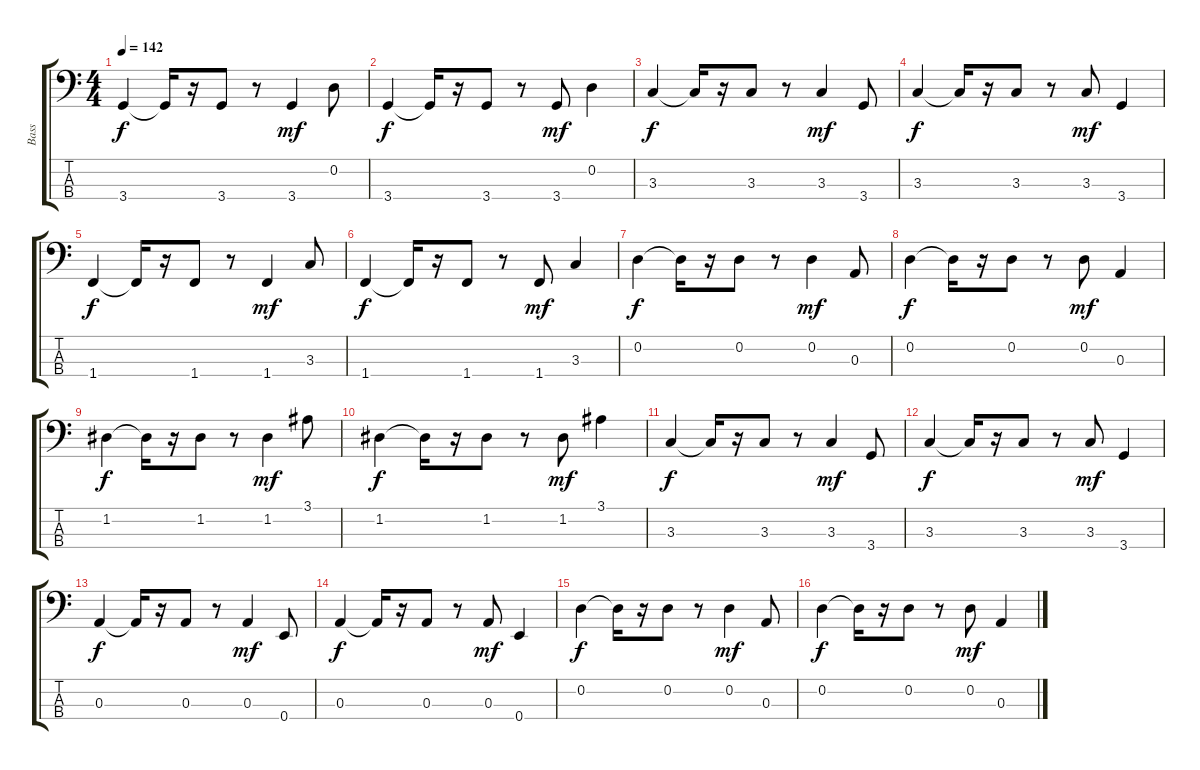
\track ("Bass" "Bass") {instrument electricbassfinger}
\staff {score tabs}
\tuning (G2 D2 A1 E1) {hide}
\ts (4 4)
\tempo 142
\clef f4
\ks c
3.4.4{dy f} 3.4{t}.16 r.16 3.4.8 r.8 3.4.4{dy mf} 0.2.8 |
3.4.4{dy f} 3.4{t}.16 r.16 3.4.8 r.8 3.4.8{dy mf} 0.2.4 |
3.3.4{dy f} 3.3{t}.16 r.16 3.3.8 r.8 3.3.4{dy mf} 3.4.8 |
3.3.4{dy f} 3.3{t}.16 r.16 3.3.8 r.8 3.3.8{dy mf} 3.4.4 |
1.4.4{dy f} 1.4{t}.16 r.16 1.4.8 r.8 1.4.4{dy mf} 3.3.8 |
1.4.4{dy f} 1.4{t}.16 r.16 1.4.8 r.8 1.4.8{dy mf} 3.3.4 |
0.2.4{dy f} 0.2{t}.16 r.16 0.2.8 r.8 0.2.4{dy mf} 0.3.8 |
0.2.4{dy f} 0.2{t}.16 r.16 0.2.8 r.8 0.2.8{dy mf} 0.3.4 |
1.2.4{dy f} 1.2{t}.16 r.16 1.2.8 r.8 1.2.4{dy mf} 3.1.8 |
1.2.4{dy f} 1.2{t}.16 r.16 1.2.8 r.8 1.2.8{dy mf} 3.1.4 |
3.3.4{dy f} 3.3{t}.16 r.16 3.3.8 r.8 3.3.4{dy mf} 3.4.8 |
3.3.4{dy f} 3.3{t}.16 r.16 3.3.8 r.8 3.3.8{dy mf} 3.4.4 |
0.3.4{dy f} 0.3{t}.16 r.16 0.3.8 r.8 0.3.4{dy mf} 0.4.8 |
0.3.4{dy f} 0.3{t}.16 r.16 0.3.8 r.8 0.3.8{dy mf} 0.4.4 |
0.2.4{dy f} 0.2{t}.16 r.16 0.2.8 r.8 0.2.4{dy mf} 0.3.8 |
0.2.4{dy f} 0.2{t}.16 r.16 0.2.8 r.8 0.2.8{dy mf} 0.3.4
